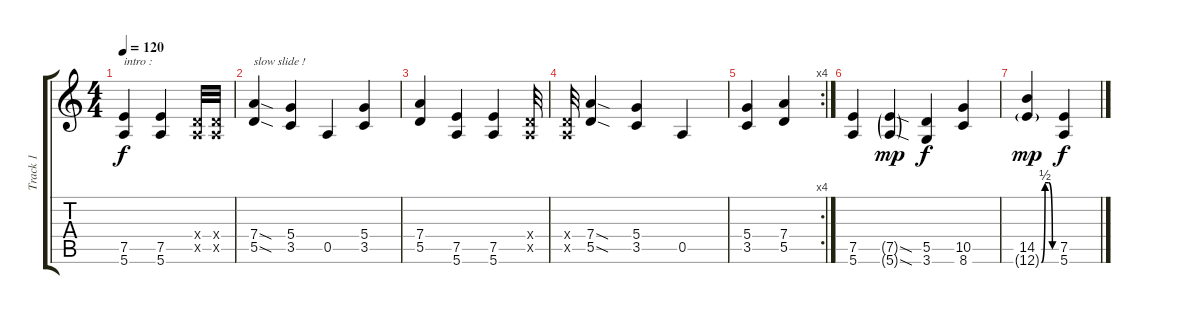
\track ("Track 1" "Track 1") {instrument distortionguitar}
\staff {score tabs}
\tuning (E4 B3 G3 D3 A2 E2) {hide}
\ts (4 4)
\tempo 120
\clef g2
\ks c
(7.5 5.6).4{txt "intro :" dy f instrument distortionguitar} (7.5 5.6).4 (0.4{x} 0.5{x}).32 (0.4{x} 0.5{x}).32 |
(7.4{sod} 5.5{sod}).4{txt "slow slide !"} (5.4 3.5).4 0.5.4 (5.4 3.5).4 |
(7.4 5.5).4 (7.5 5.6).4 (7.5 5.6).4 (0.4{x} 0.5{x}).32 |
(0.4{x} 0.5{x}).32 (7.4{sod} 5.5{sod}).4 (5.4 3.5).4 0.5.4 |
\rc 4
(5.4 3.5).4 (7.4 5.5).4 |
(7.5 5.6).4 (7.5{sod g} 5.6{sod g}).4{dy mp} (5.5 3.6).4{dy f} (10.5 8.6).4 |
(14.5 12.6{be (custom 0 0 15 2 30 2 45 0 60 0) g}).4{dy mp} (7.5 5.6).4{dy f}
